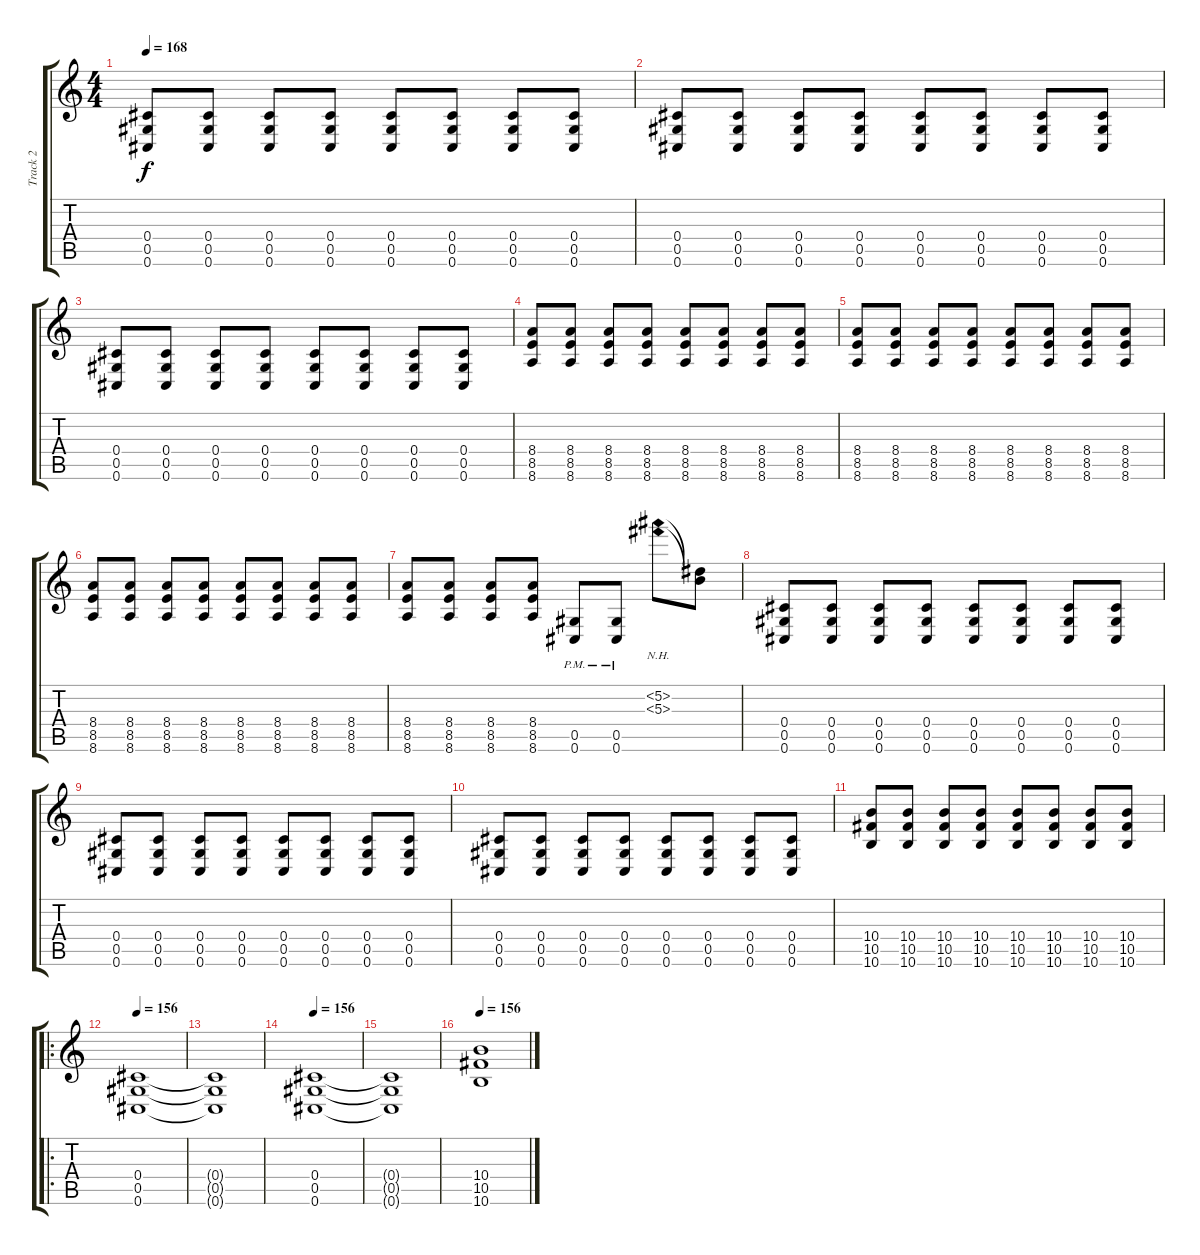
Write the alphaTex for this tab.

\track ("Track 2" "Track 2") {instrument distortionguitar}
\staff {score tabs}
\tuning (Eb4 Bb3 Gb3 Db3 Ab2 Db2) {hide}
\ts (4 4)
\tempo 168
\clef g2
\ks c
(0.4 0.5 0.6).8{dy f} (0.4 0.5 0.6).8 (0.4 0.5 0.6).8 (0.4 0.5 0.6).8 (0.4 0.5 0.6).8 (0.4 0.5 0.6).8 (0.4 0.5 0.6).8 (0.4 0.5 0.6).8 |
(0.4 0.5 0.6).8 (0.4 0.5 0.6).8 (0.4 0.5 0.6).8 (0.4 0.5 0.6).8 (0.4 0.5 0.6).8 (0.4 0.5 0.6).8 (0.4 0.5 0.6).8 (0.4 0.5 0.6).8 |
(0.4 0.5 0.6).8 (0.4 0.5 0.6).8 (0.4 0.5 0.6).8 (0.4 0.5 0.6).8 (0.4 0.5 0.6).8 (0.4 0.5 0.6).8 (0.4 0.5 0.6).8 (0.4 0.5 0.6).8 |
(8.4 8.5 8.6).8 (8.4 8.5 8.6).8 (8.4 8.5 8.6).8 (8.4 8.5 8.6).8 (8.4 8.5 8.6).8 (8.4 8.5 8.6).8 (8.4 8.5 8.6).8 (8.4 8.5 8.6).8 |
(8.4 8.5 8.6).8 (8.4 8.5 8.6).8 (8.4 8.5 8.6).8 (8.4 8.5 8.6).8 (8.4 8.5 8.6).8 (8.4 8.5 8.6).8 (8.4 8.5 8.6).8 (8.4 8.5 8.6).8 |
(8.4 8.5 8.6).8 (8.4 8.5 8.6).8 (8.4 8.5 8.6).8 (8.4 8.5 8.6).8 (8.4 8.5 8.6).8 (8.4 8.5 8.6).8 (8.4 8.5 8.6).8 (8.4 8.5 8.6).8 |
(8.4 8.5 8.6).8 (8.4 8.5 8.6).8 (8.4 8.5 8.6).8 (8.4 8.5 8.6).8 (0.5{pm} 0.6{pm}).8 (0.5{pm} 0.6{pm}).8 (5.2{nh} 5.3{nh}).8 (5.2{t} 5.3{t}).8 |
(0.4 0.5 0.6).8 (0.4 0.5 0.6).8 (0.4 0.5 0.6).8 (0.4 0.5 0.6).8 (0.4 0.5 0.6).8 (0.4 0.5 0.6).8 (0.4 0.5 0.6).8 (0.4 0.5 0.6).8 |
(0.4 0.5 0.6).8 (0.4 0.5 0.6).8 (0.4 0.5 0.6).8 (0.4 0.5 0.6).8 (0.4 0.5 0.6).8 (0.4 0.5 0.6).8 (0.4 0.5 0.6).8 (0.4 0.5 0.6).8 |
(0.4 0.5 0.6).8 (0.4 0.5 0.6).8 (0.4 0.5 0.6).8 (0.4 0.5 0.6).8 (0.4 0.5 0.6).8 (0.4 0.5 0.6).8 (0.4 0.5 0.6).8 (0.4 0.5 0.6).8 |
(10.4 10.5 10.6).8 (10.4 10.5 10.6).8 (10.4 10.5 10.6).8 (10.4 10.5 10.6).8 (10.4 10.5 10.6).8 (10.4 10.5 10.6).8 (10.4 10.5 10.6).8 (10.4 10.5 10.6).8 |
\ro
\tempo 156
(0.4 0.5 0.6).1 |
(0.4{t} 0.5{t} 0.6{t}).1 |
\tempo 156
(0.4 0.5 0.6).1 |
(0.4{t} 0.5{t} 0.6{t}).1 |
\tempo 156
(10.4 10.5 10.6).1
